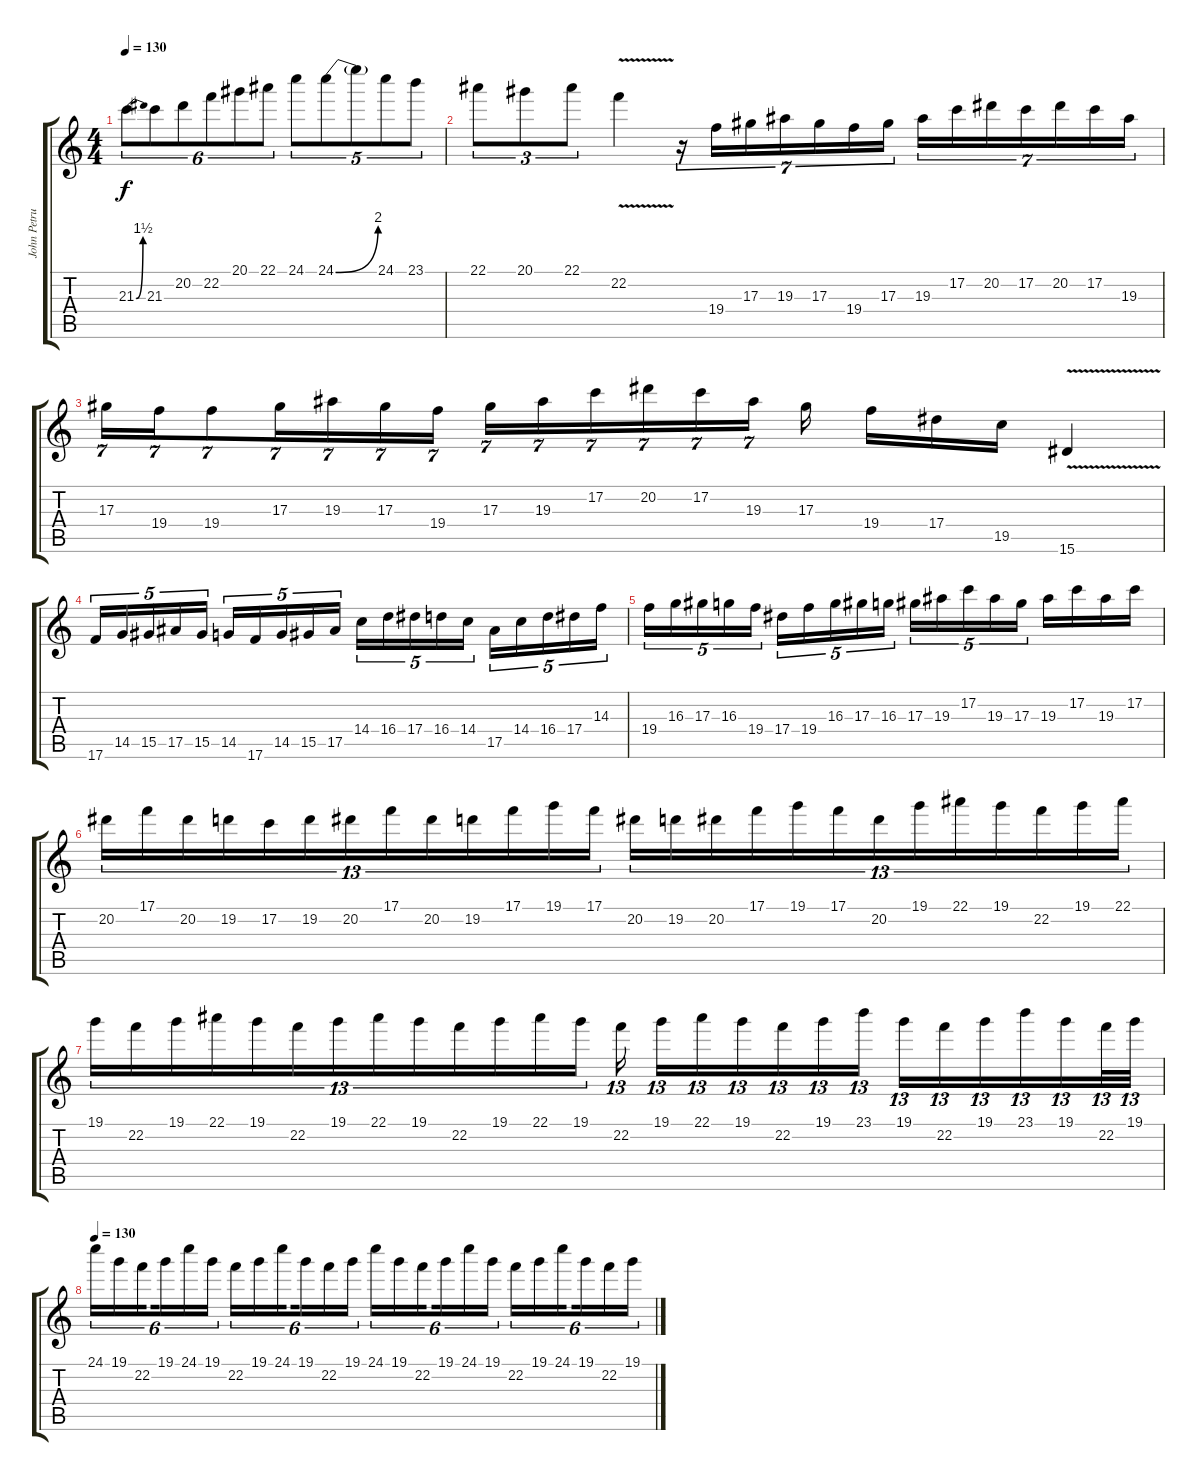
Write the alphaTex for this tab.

\track ("John Petrucci" "John Petru") {instrument distortionguitar}
\staff {score tabs}
\tuning (C4 G3 Eb3 Bb2 F2 C2) {hide}
\ts (4 4)
\tempo 130
\clef g2
\ks c
21.3{be (bend 0 0 60 6)}.8{tu (6 4) dy f} 21.3.8{tu (6 4)} 20.2.8{tu (6 4)} 22.2.8{tu (6 4)} 20.1.8{tu (6 4)} 22.1.8{tu (6 4)} 24.1.8{tu (5 4)} 24.1{be (bend 0 0 60 8)}.8{tu (5 4)} 24.1{t}.8{tu (5 4)} 24.1.8{tu (5 4)} 23.1.8{tu (5 4)} |
22.1.8{tu (3 2)} 20.1.8{tu (3 2)} 22.1.8{tu (3 2)} 22.2{v}.4 r.16{tu (7 4)} 19.4.16{tu (7 4)} 17.3.16{tu (7 4)} 19.3.16{tu (7 4)} 17.3.16{tu (7 4)} 19.4.16{tu (7 4)} 17.3.16{tu (7 4)} 19.3.16{tu (7 4)} 17.2.16{tu (7 4)} 20.2.16{tu (7 4)} 17.2.16{tu (7 4)} 20.2.16{tu (7 4)} 17.2.16{tu (7 4)} 19.3.16{tu (7 4)} |
17.3.16{tu (7 4)} 19.4.16{tu (7 4)} 19.4.8{tu (7 4)} 17.3.16{tu (7 4)} 19.3.16{tu (7 4)} 17.3.16{tu (7 4)} 19.4.16{tu (7 4)} 17.3.16{tu (7 4)} 19.3.16{tu (7 4)} 17.2.16{tu (7 4)} 20.2.16{tu (7 4)} 17.2.16{tu (7 4)} 19.3.16{tu (7 4)} 17.3.16 19.4.16 17.4.16 19.5.16 15.6{v}.4 |
17.6.16{tu (5 4)} 14.5.16{tu (5 4)} 15.5.16{tu (5 4)} 17.5.16{tu (5 4)} 15.5.16{tu (5 4)} 14.5.16{tu (5 4)} 17.6.16{tu (5 4)} 14.5.16{tu (5 4)} 15.5.16{tu (5 4)} 17.5.16{tu (5 4)} 14.4.16{tu (5 4)} 16.4.16{tu (5 4)} 17.4.16{tu (5 4)} 16.4.16{tu (5 4)} 14.4.16{tu (5 4)} 17.5.16{tu (5 4)} 14.4.16{tu (5 4)} 16.4.16{tu (5 4)} 17.4.16{tu (5 4)} 14.3.16{tu (5 4)} |
19.4.16{tu (5 4)} 16.3.16{tu (5 4)} 17.3.16{tu (5 4)} 16.3.16{tu (5 4)} 19.4.16{tu (5 4)} 17.4.16{tu (5 4)} 19.4.16{tu (5 4)} 16.3.16{tu (5 4)} 17.3.16{tu (5 4)} 16.3.16{tu (5 4)} 17.3.16{tu (5 4)} 19.3.16{tu (5 4)} 17.2.16{tu (5 4)} 19.3.16{tu (5 4)} 17.3.16{tu (5 4)} 19.3.16 17.2.16 19.3.16 17.2.16 |
20.2.16{tu (13 8)} 17.1.16{tu (13 8)} 20.2.16{tu (13 8)} 19.2.16{tu (13 8)} 17.2.16{tu (13 8)} 19.2.16{tu (13 8)} 20.2.16{tu (13 8)} 17.1.16{tu (13 8)} 20.2.16{tu (13 8)} 19.2.16{tu (13 8)} 17.1.16{tu (13 8)} 19.1.16{tu (13 8)} 17.1.16{tu (13 8)} 20.2.16{tu (13 8)} 19.2.16{tu (13 8)} 20.2.16{tu (13 8)} 17.1.16{tu (13 8)} 19.1.16{tu (13 8)} 17.1.16{tu (13 8)} 20.2.16{tu (13 8)} 19.1.16{tu (13 8)} 22.1.16{tu (13 8)} 19.1.16{tu (13 8)} 22.2.16{tu (13 8)} 19.1.16{tu (13 8)} 22.1.16{tu (13 8)} |
19.1.16{tu (13 8)} 22.2.16{tu (13 8)} 19.1.16{tu (13 8)} 22.1.16{tu (13 8)} 19.1.16{tu (13 8)} 22.2.16{tu (13 8)} 19.1.16{tu (13 8)} 22.1.16{tu (13 8)} 19.1.16{tu (13 8)} 22.2.16{tu (13 8)} 19.1.16{tu (13 8)} 22.1.16{tu (13 8)} 19.1.16{tu (13 8)} 22.2.16{tu (13 8)} 19.1.16{tu (13 8)} 22.1.16{tu (13 8)} 19.1.16{tu (13 8)} 22.2.16{tu (13 8)} 19.1.16{tu (13 8)} 23.1.16{tu (13 8)} 19.1.16{tu (13 8)} 22.2.16{tu (13 8)} 19.1.16{tu (13 8)} 23.1.16{tu (13 8)} 19.1.16{tu (13 8)} 22.2.32{tu (13 8)} 19.1.32{tu (13 8)} |
\tempo 130
24.1.16{tu (6 4)} 19.1.16{tu (6 4)} 22.2.16{tu (6 4) beam splitsecondary} 19.1.16{tu (6 4)} 24.1.16{tu (6 4)} 19.1.16{tu (6 4)} 22.2.16{tu (6 4)} 19.1.16{tu (6 4)} 24.1.16{tu (6 4) beam splitsecondary} 19.1.16{tu (6 4)} 22.2.16{tu (6 4)} 19.1.16{tu (6 4)} 24.1.16{tu (6 4)} 19.1.16{tu (6 4)} 22.2.16{tu (6 4) beam splitsecondary} 19.1.16{tu (6 4)} 24.1.16{tu (6 4)} 19.1.16{tu (6 4)} 22.2.16{tu (6 4)} 19.1.16{tu (6 4)} 24.1.16{tu (6 4) beam splitsecondary} 19.1.16{tu (6 4)} 22.2.16{tu (6 4)} 19.1.16{tu (6 4)}
